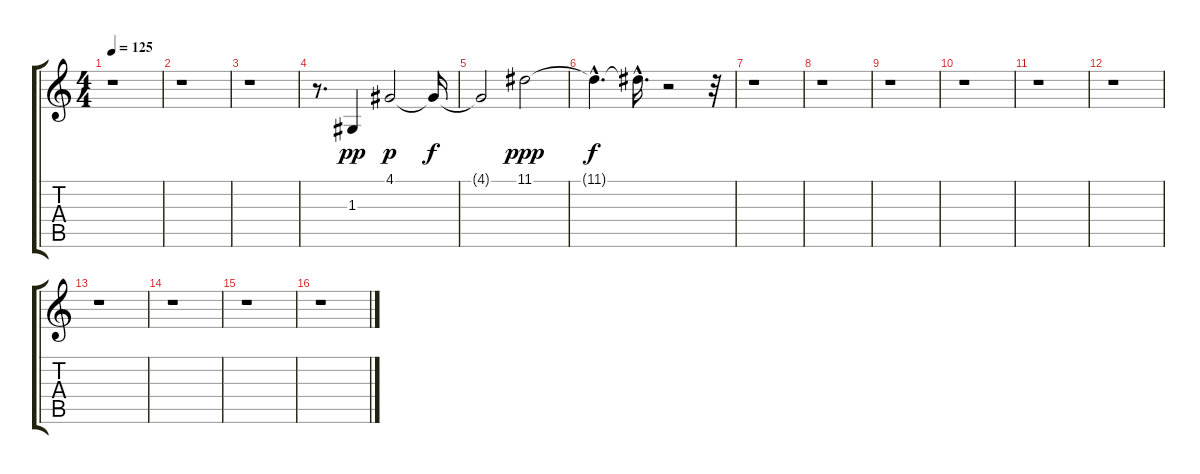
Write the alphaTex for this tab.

\track "" {instrument birdtweet}
\staff {score tabs}
\tuning (E4 B3 G3 D3 A2 E2) {hide}
\ts (4 4)
\tempo 125
\clef g2
\ks c
r.1{dy f} |
r.1 |
r.1 |
r.8{d} 1.3.4{dy pp} 4.1.2{dy p} 4.1{t}.16{dy f} |
4.1{t}.2 11.1.2{dy ppp} |
11.1{hac t}.4{d dy f} 11.1{hac t}.16{d} r.2 r.32 |
r.1 |
r.1 |
r.1 |
r.1 |
r.1 |
r.1 |
r.1 |
r.1 |
r.1 |
r.1
